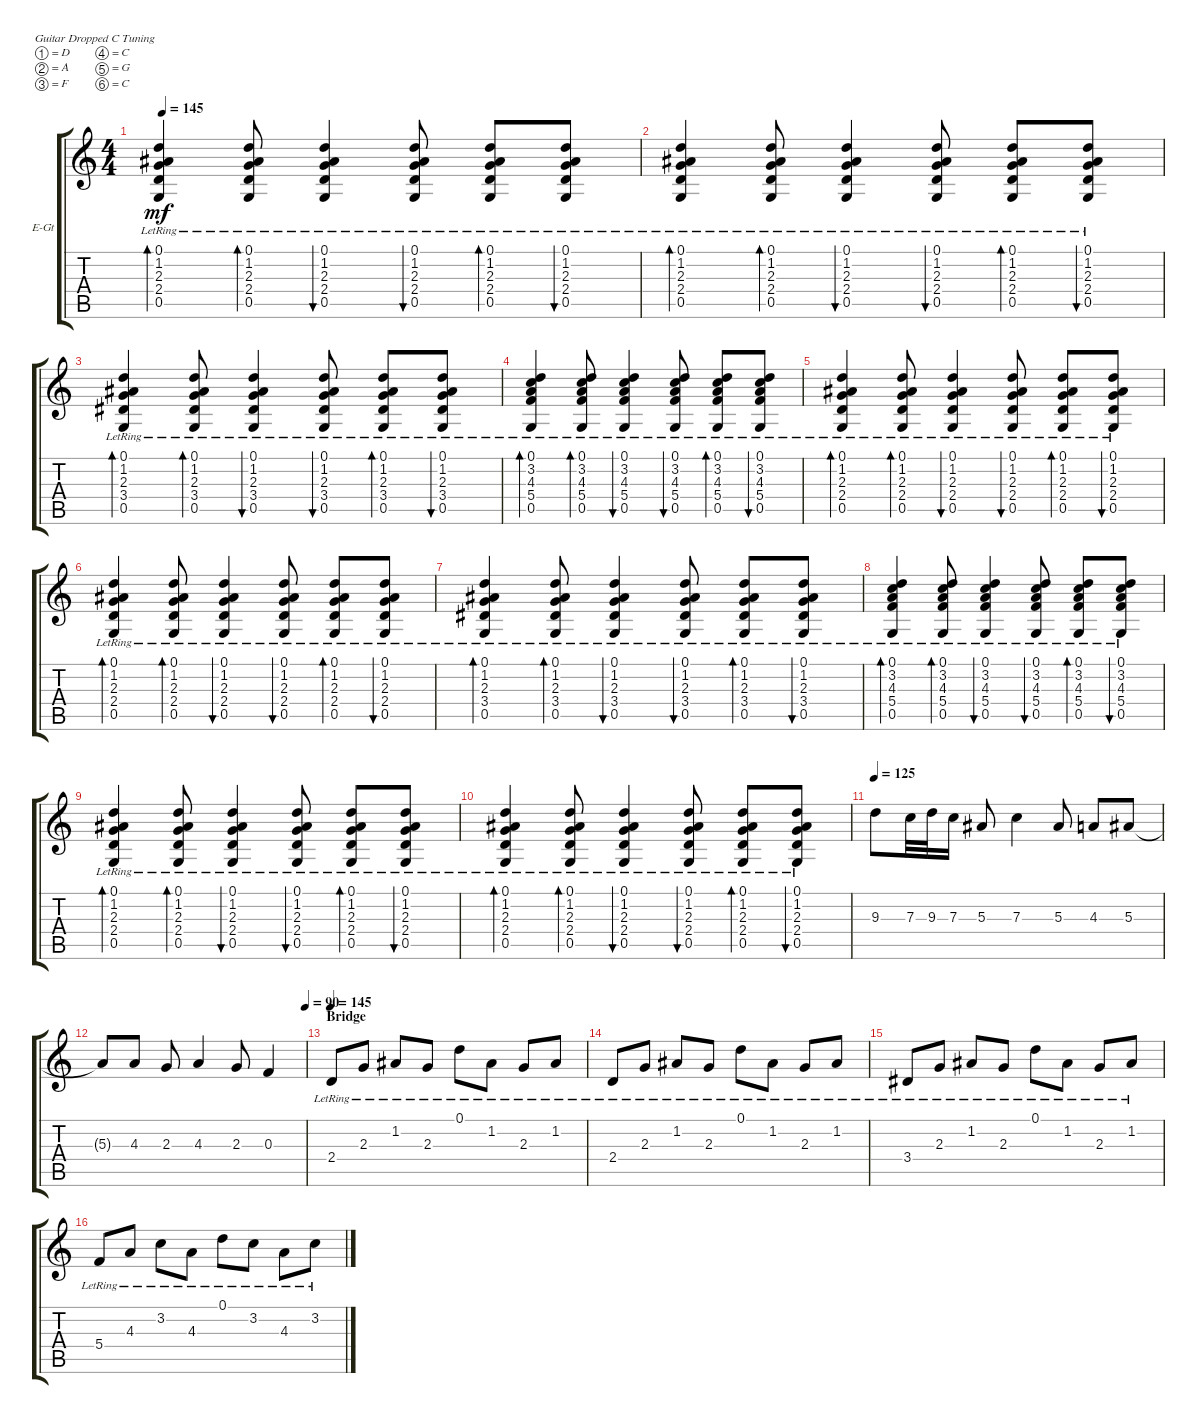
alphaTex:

\defaultSystemsLayout 4
\bracketExtendMode groupsimilarinstruments
\firstSystemTrackNameOrientation horizontal
\otherSystemsTrackNameOrientation horizontal
\track ("Padge" "E-Gt") {instrument electricguitarclean}
\staff {score tabs}
\tuning (D4 A3 F3 C3 G2 C2)
\ts (4 4)
\tempo 145
\clef g2
\scale
0.333333
\ks c
(0.5{lr} 2.4{lr} 2.3{lr} 1.2{lr} 0.1{lr}).4{bd 156 dy mf} (0.5{lr} 2.4{lr} 2.3{lr} 1.2{lr} 0.1{lr}).8{bd 57} (0.1{lr} 1.2{lr} 2.3{lr} 2.4{lr} 0.5{lr}).4{bu 111} (0.5{lr} 2.4{lr} 2.3{lr} 1.2{lr} 0.1{lr}).8{bu 60} (0.1{lr} 1.2{lr} 2.3{lr} 2.4{lr} 0.5{lr}).8{bd 61} (0.5{lr} 2.4{lr} 2.3{lr} 1.2{lr} 0.1{lr}).8{bu 64} |
\scale
0.333333 (0.5{lr} 2.4{lr} 2.3{lr} 1.2{lr} 0.1{lr}).4{bd 137} (0.5{lr} 2.4{lr} 2.3{lr} 1.2{lr} 0.1{lr}).8{bd 63} (0.1{lr} 1.2{lr} 2.3{lr} 2.4{lr} 0.5{lr}).4{bu 75} (0.5{lr} 2.4{lr} 2.3{lr} 1.2{lr} 0.1{lr}).8{bu 62} (0.1{lr} 1.2{lr} 2.3{lr} 2.4{lr} 0.5{lr}).8{bd 72} (0.5{lr} 2.4{lr} 2.3{lr} 1.2{lr} 0.1{lr}).8{bu 65} |
\scale
0.333333 (0.5{lr} 2.3{lr} 1.2{lr} 0.1{lr} 3.4{lr}).4{bd 156} (0.5{lr} 3.4{lr} 2.3{lr} 1.2{lr} 0.1{lr}).8{bd 57} (0.1{lr} 1.2{lr} 2.3{lr} 3.4{lr} 0.5{lr}).4{bu 111} (0.5{lr} 3.4{lr} 2.3{lr} 1.2{lr} 0.1{lr}).8{bu 60} (0.1{lr} 1.2{lr} 2.3{lr} 3.4{lr} 0.5{lr}).8{bd 61} (0.5{lr} 3.4{lr} 2.3{lr} 1.2{lr} 0.1{lr}).8{bu 64} |
\scale
0.333333 (0.5{lr} 5.4{lr} 4.3{lr} 3.2{lr} 0.1{lr}).4{bd 137} (0.5{lr} 5.4{lr} 4.3{lr} 3.2{lr} 0.1{lr}).8{bd 63} (0.1{lr} 3.2{lr} 4.3{lr} 5.4{lr} 0.5{lr}).4{bu 75} (0.5{lr} 5.4{lr} 4.3{lr} 3.2{lr} 0.1{lr}).8{bu 62} (0.1{lr} 3.2{lr} 4.3{lr} 5.4{lr} 0.5{lr}).8{bd 72} (0.5{lr} 5.4{lr} 4.3{lr} 3.2{lr} 0.1{lr}).8{bu 65} |
\scale
0.333333 (0.5{lr} 2.4{lr} 2.3{lr} 1.2{lr} 0.1{lr}).4{bd 156} (0.5{lr} 2.4{lr} 2.3{lr} 1.2{lr} 0.1{lr}).8{bd 57} (0.1{lr} 1.2{lr} 2.3{lr} 2.4{lr} 0.5{lr}).4{bu 111} (0.5{lr} 2.4{lr} 2.3{lr} 1.2{lr} 0.1{lr}).8{bu 60} (0.1{lr} 1.2{lr} 2.3{lr} 2.4{lr} 0.5{lr}).8{bd 61} (0.5{lr} 2.4{lr} 2.3{lr} 1.2{lr} 0.1{lr}).8{bu 64} |
\scale
0.333333 (0.5{lr} 2.4{lr} 2.3{lr} 1.2{lr} 0.1{lr}).4{bd 137} (0.5{lr} 2.4{lr} 2.3{lr} 1.2{lr} 0.1{lr}).8{bd 63} (0.1{lr} 1.2{lr} 2.3{lr} 2.4{lr} 0.5{lr}).4{bu 75} (0.5{lr} 2.4{lr} 2.3{lr} 1.2{lr} 0.1{lr}).8{bu 62} (0.1{lr} 1.2{lr} 2.3{lr} 2.4{lr} 0.5{lr}).8{bd 72} (0.5{lr} 2.4{lr} 2.3{lr} 1.2{lr} 0.1{lr}).8{bu 65} |
\scale
0.333333 (0.5{lr} 2.3{lr} 1.2{lr} 0.1{lr} 3.4{lr}).4{bd 156} (0.5{lr} 3.4{lr} 2.3{lr} 1.2{lr} 0.1{lr}).8{bd 57} (0.1{lr} 1.2{lr} 2.3{lr} 3.4{lr} 0.5{lr}).4{bu 111} (0.5{lr} 3.4{lr} 2.3{lr} 1.2{lr} 0.1{lr}).8{bu 60} (0.1{lr} 1.2{lr} 2.3{lr} 3.4{lr} 0.5{lr}).8{bd 61} (0.5{lr} 3.4{lr} 2.3{lr} 1.2{lr} 0.1{lr}).8{bu 64} |
\scale
0.333333 (0.5{lr} 5.4{lr} 4.3{lr} 3.2{lr} 0.1{lr}).4{bd 137} (0.5{lr} 5.4{lr} 4.3{lr} 3.2{lr} 0.1{lr}).8{bd 63} (0.1{lr} 3.2{lr} 4.3{lr} 5.4{lr} 0.5{lr}).4{bu 75} (0.5{lr} 5.4{lr} 4.3{lr} 3.2{lr} 0.1{lr}).8{bu 62} (0.1{lr} 3.2{lr} 4.3{lr} 5.4{lr} 0.5{lr}).8{bd 72} (0.5{lr} 5.4{lr} 4.3{lr} 3.2{lr} 0.1{lr}).8{bu 65} |
\scale
0.333333 (0.5{lr} 2.4{lr} 2.3{lr} 1.2{lr} 0.1{lr}).4{bd 156} (0.5{lr} 2.4{lr} 2.3{lr} 1.2{lr} 0.1{lr}).8{bd 57} (0.1{lr} 1.2{lr} 2.3{lr} 2.4{lr} 0.5{lr}).4{bu 111} (0.5{lr} 2.4{lr} 2.3{lr} 1.2{lr} 0.1{lr}).8{bu 60} (0.1{lr} 1.2{lr} 2.3{lr} 2.4{lr} 0.5{lr}).8{bd 61} (0.5{lr} 2.4{lr} 2.3{lr} 1.2{lr} 0.1{lr}).8{bu 64} |
\scale
0.333333 (0.5{lr} 2.4{lr} 2.3{lr} 1.2{lr} 0.1{lr}).4{bd 137} (0.5{lr} 2.4{lr} 2.3{lr} 1.2{lr} 0.1{lr}).8{bd 63} (0.1{lr} 1.2{lr} 2.3{lr} 2.4{lr} 0.5{lr}).4{bu 75} (0.5{lr} 2.4{lr} 2.3{lr} 1.2{lr} 0.1{lr}).8{bu 62} (0.1{lr} 1.2{lr} 2.3{lr} 2.4{lr} 0.5{lr}).8{bd 72} (0.5{lr} 2.4{lr} 2.3{lr} 1.2{lr} 0.1{lr}).8{bu 65} |
\tempo 125
\scale
0.333333 9.3.8 7.3.32 9.3.32 7.3.16 5.3.8 7.3.4 5.3.8 4.3.8 5.3.8 |
\tempo (90 1)
\scale
0.312821 5.3{t}.8 4.3.8 2.3.8 4.3.4 2.3.8 0.3.4 |
\section ("" "Bridge")
\tempo 145
2.4{lr}.8 2.3{lr}.8 1.2{lr}.8 2.3{lr}.8 0.1{lr}.8 1.2{lr}.8 2.3{lr}.8 1.2{lr}.8 |
2.4{lr}.8 2.3{lr}.8 1.2{lr}.8 2.3{lr}.8 0.1{lr}.8 1.2{lr}.8 2.3{lr}.8 1.2{lr}.8 |
3.4{lr}.8 2.3{lr}.8 1.2{lr}.8 2.3{lr}.8 0.1{lr}.8 1.2{lr}.8 2.3{lr}.8 1.2{lr}.8 |
5.4{lr}.8 4.3{lr}.8 3.2{lr}.8 4.3{lr}.8 0.1{lr}.8 3.2{lr}.8 4.3{lr}.8 3.2{lr}.8
